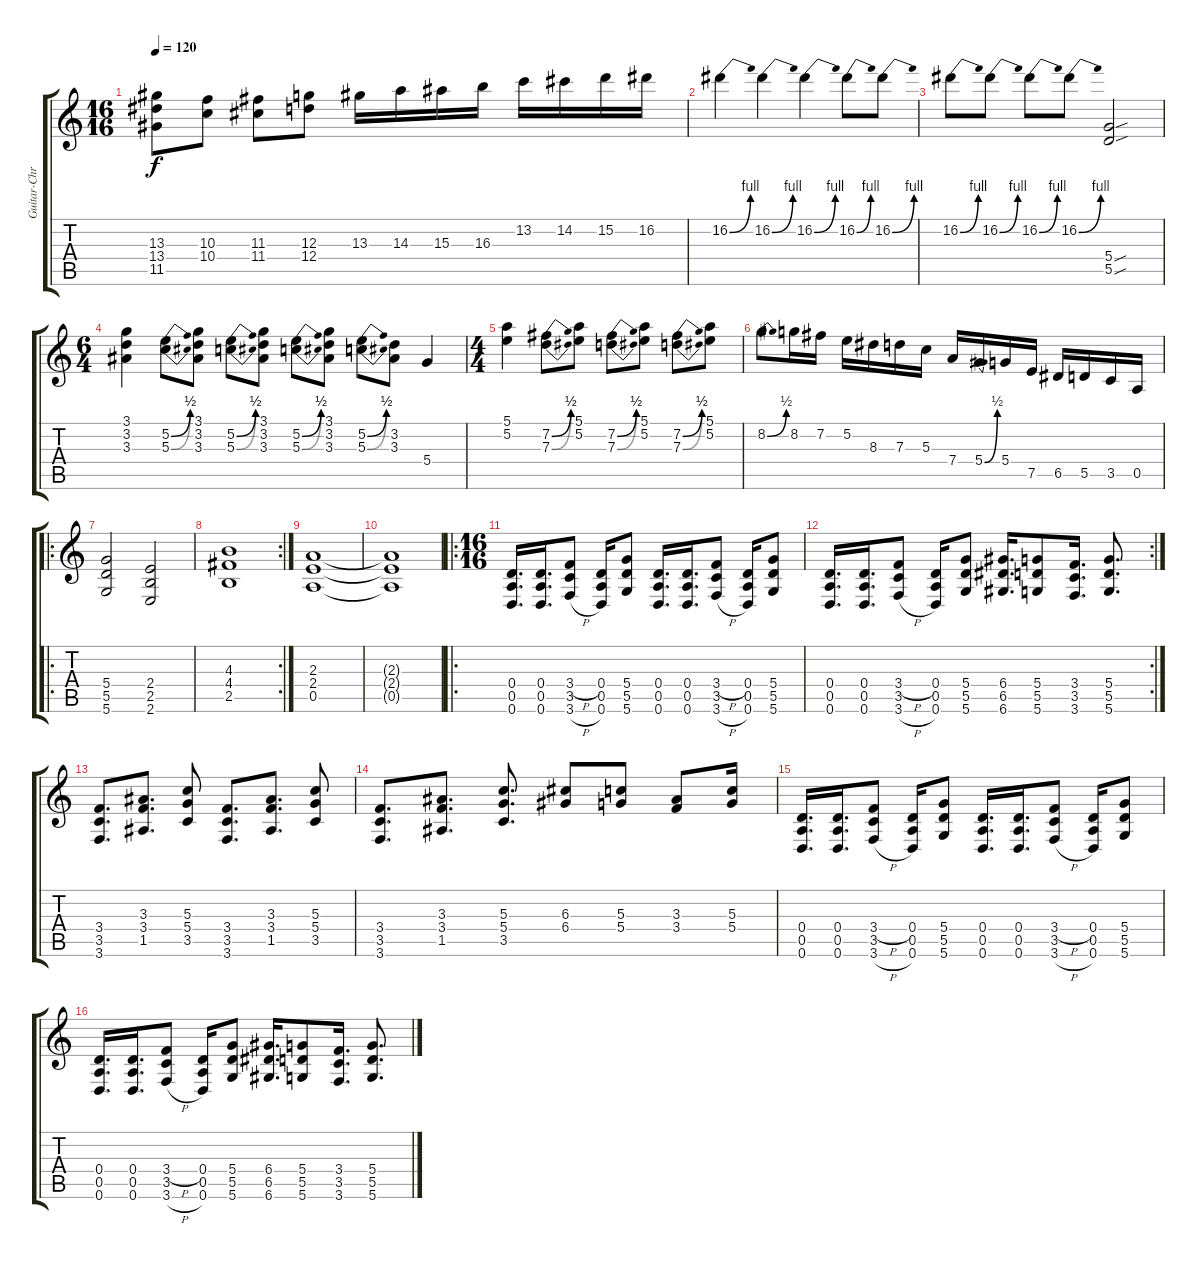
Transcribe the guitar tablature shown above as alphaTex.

\track ("Guitar-Chris" "Guitar-Chr") {instrument distortionguitar}
\staff {score tabs}
\tuning (E4 B3 G3 D3 A2 D2) {hide}
\ts (16 16)
\tempo 120
\clef g2
\ks c
(13.3 13.4 11.5).8{dy f} (10.3 10.4).8 (11.3 11.4).8 (12.3 12.4).8 13.3.16 14.3.16 15.3.16 16.3.16 13.2.16 14.2.16 15.2.16 16.2.16 |
16.2{be (bend 0 0 60 4)}.4 16.2{be (bend 0 0 60 4)}.4 16.2{be (bend 0 0 60 4)}.4 16.2{be (bend 0 0 60 4)}.8 16.2{be (bend 0 0 60 4)}.8 |
16.2{be (bend 0 0 60 4)}.8 16.2{be (bend 0 0 60 4)}.8 16.2{be (bend 0 0 60 4)}.8 16.2{be (bend 0 0 60 4)}.8 (5.4{sou} 5.5{sou}).2 |
\ts (6 4)
(3.1 3.2 3.3).4 (5.2{be (bend 0 0 60 2)} 5.3{be (bend 0 0 60 2)}).8 (3.1 3.2 3.3).8 (5.2{be (bend 0 0 60 2)} 5.3{be (bend 0 0 60 2)}).8 (3.1 3.2 3.3).8 (5.2{be (bend 0 0 60 2)} 5.3{be (bend 0 0 60 2)}).8 (3.1 3.2 3.3).8 (5.2{be (bend 0 0 60 2)} 5.3{be (bend 0 0 60 2)}).8 (3.2 3.3).8 5.4.4 |
\ts (4 4)
(5.1 5.2).4 (7.2{be (bend 0 0 60 2)} 7.3{be (bend 0 0 60 2)}).8 (5.1 5.2).8 (7.2{be (bend 0 0 60 2)} 7.3{be (bend 0 0 60 2)}).8 (5.1 5.2).8 (7.2{be (bend 0 0 60 2)} 7.3{be (bend 0 0 60 2)}).8 (5.1 5.2).8 |
8.2{be (bend 0 0 60 2)}.8 8.2.16 7.2.16 5.2.16 8.3.16 7.3.16 5.3.16 7.4.16 5.4{be (bend 0 0 60 2)}.16 5.4.16 7.5.16 6.5.16 5.5.16 3.5.16 0.5.16 |
\ro
(5.4 5.5 5.6).2 (2.4 2.5 2.6).2 |
\rc 2
(4.3 4.4 2.5).1 |
(2.3 2.4 0.5).1 |
(2.3{t} 2.4{t} 0.5{t}).1 |
\ro
\ts (16 16)
(0.4 0.5 0.6).16{d} (0.4 0.5 0.6).16{d} (3.4{h} 3.5 3.6{h}).8 (0.4 0.5 0.6).16 (5.4 5.5 5.6).8 (0.4 0.5 0.6).16{d} (0.4 0.5 0.6).16{d} (3.4{h} 3.5 3.6{h}).8 (0.4 0.5 0.6).16 (5.4 5.5 5.6).8 |
\rc 2
(0.4 0.5 0.6).16{d} (0.4 0.5 0.6).16{d} (3.4{h} 3.5 3.6{h}).8 (0.4 0.5 0.6).16 (5.4 5.5 5.6).8 (6.4 6.5 6.6).16{d} (5.4 5.5 5.6).8 (3.4 3.5 3.6).16{d} (5.4 5.5 5.6).8{d} |
(3.4 3.5 3.6).8{d} (3.3 3.4 1.5).8{d} (5.3 5.4 3.5).8 (3.4 3.5 3.6).8{d} (3.3 3.4 1.5).8{d} (5.3 5.4 3.5).8 |
(3.4 3.5 3.6).8{d} (3.3 3.4 1.5).8{d} (5.3 5.4 3.5).8{d} (6.3 6.4).8 (5.3 5.4).8 (3.3 3.4).8 (5.3 5.4).16 |
(0.4 0.5 0.6).16{d} (0.4 0.5 0.6).16{d} (3.4{h} 3.5 3.6{h}).8 (0.4 0.5 0.6).16 (5.4 5.5 5.6).8 (0.4 0.5 0.6).16{d} (0.4 0.5 0.6).16{d} (3.4{h} 3.5 3.6{h}).8 (0.4 0.5 0.6).16 (5.4 5.5 5.6).8 |
(0.4 0.5 0.6).16{d} (0.4 0.5 0.6).16{d} (3.4{h} 3.5 3.6{h}).8 (0.4 0.5 0.6).16 (5.4 5.5 5.6).8 (6.4 6.5 6.6).16{d} (5.4 5.5 5.6).8 (3.4 3.5 3.6).16{d} (5.4 5.5 5.6).8{d}
